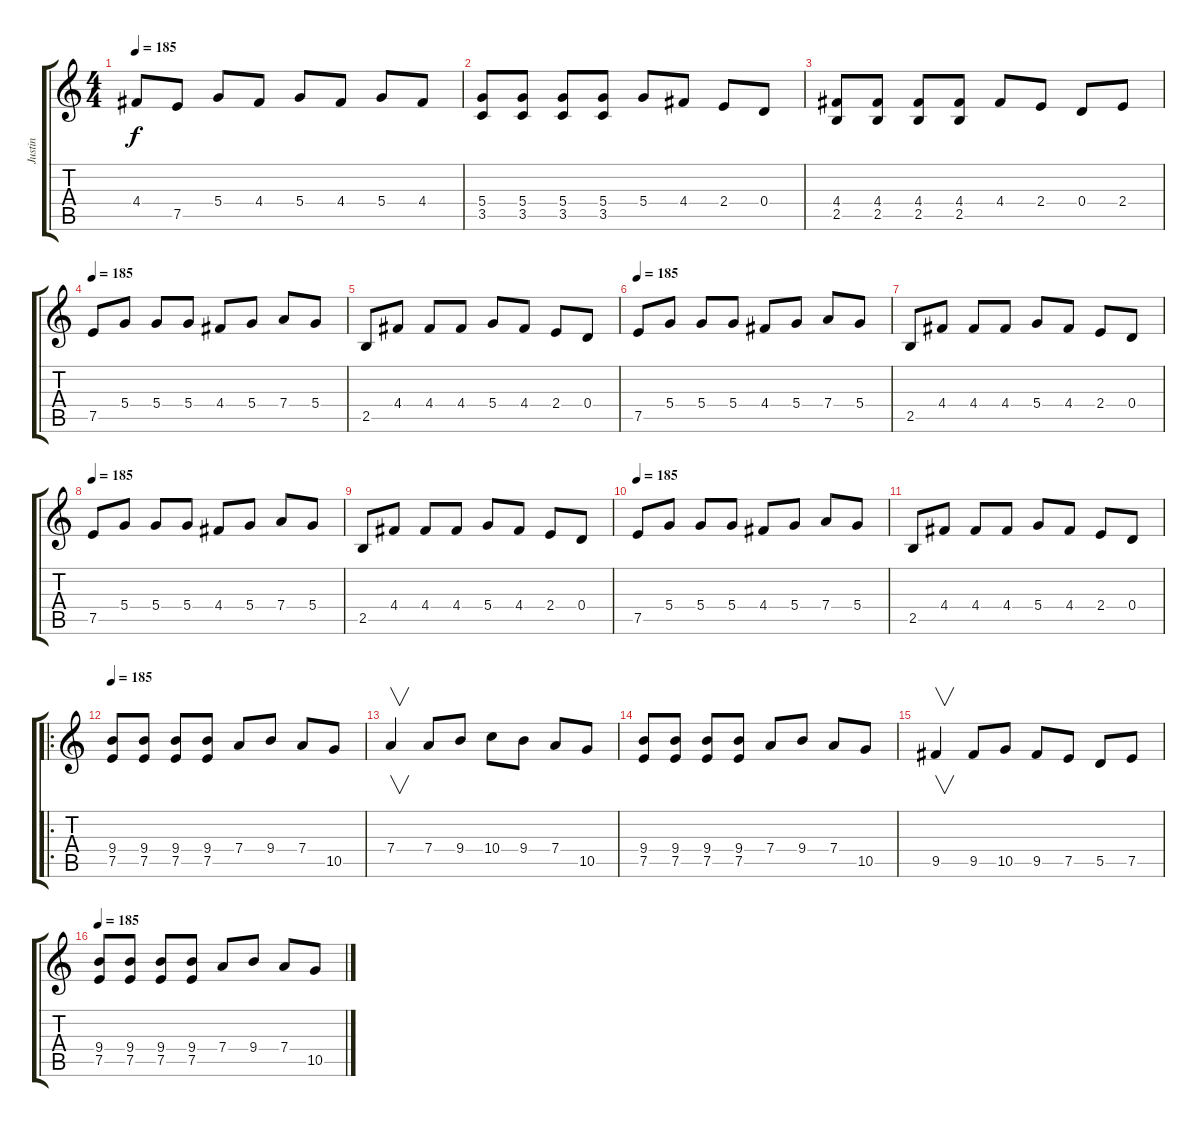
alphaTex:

\track ("Justin" "Justin") {instrument distortionguitar}
\staff {score tabs}
\tuning (E4 B3 G3 D3 A2 E2) {hide}
\ts (4 4)
\tempo 185
\clef g2
\ks c
4.4.8{dy f} 7.5.8 5.4.8 4.4.8 5.4.8 4.4.8 5.4.8 4.4.8 |
(5.4 3.5).8 (5.4 3.5).8 (5.4 3.5).8 (5.4 3.5).8 5.4.8 4.4.8 2.4.8 0.4.8 |
(4.4 2.5).8 (4.4 2.5).8 (4.4 2.5).8 (4.4 2.5).8 4.4.8 2.4.8 0.4.8 2.4.8 |
\tempo 185
7.5.8 5.4.8 5.4.8 5.4.8 4.4.8 5.4.8 7.4.8 5.4.8 |
2.5.8 4.4.8 4.4.8 4.4.8 5.4.8 4.4.8 2.4.8 0.4.8 |
\tempo 185
7.5.8 5.4.8 5.4.8 5.4.8 4.4.8 5.4.8 7.4.8 5.4.8 |
2.5.8 4.4.8 4.4.8 4.4.8 5.4.8 4.4.8 2.4.8 0.4.8 |
\tempo 185
7.5.8 5.4.8 5.4.8 5.4.8 4.4.8 5.4.8 7.4.8 5.4.8 |
2.5.8 4.4.8 4.4.8 4.4.8 5.4.8 4.4.8 2.4.8 0.4.8 |
\tempo 185
7.5.8 5.4.8 5.4.8 5.4.8 4.4.8 5.4.8 7.4.8 5.4.8 |
2.5.8 4.4.8 4.4.8 4.4.8 5.4.8 4.4.8 2.4.8 0.4.8 |
\ro
\tempo 185
(9.4 7.5).8 (9.4 7.5).8 (9.4 7.5).8 (9.4 7.5).8 7.4.8 9.4.8 7.4.8 10.5.8 |
7.4.4{v} 7.4.8 9.4.8 10.4.8 9.4.8 7.4.8 10.5.8 |
(9.4 7.5).8 (9.4 7.5).8 (9.4 7.5).8 (9.4 7.5).8 7.4.8 9.4.8 7.4.8 10.5.8 |
9.5.4{v} 9.5.8 10.5.8 9.5.8 7.5.8 5.5.8 7.5.8 |
\tempo 185
(9.4 7.5).8 (9.4 7.5).8 (9.4 7.5).8 (9.4 7.5).8 7.4.8 9.4.8 7.4.8 10.5.8
